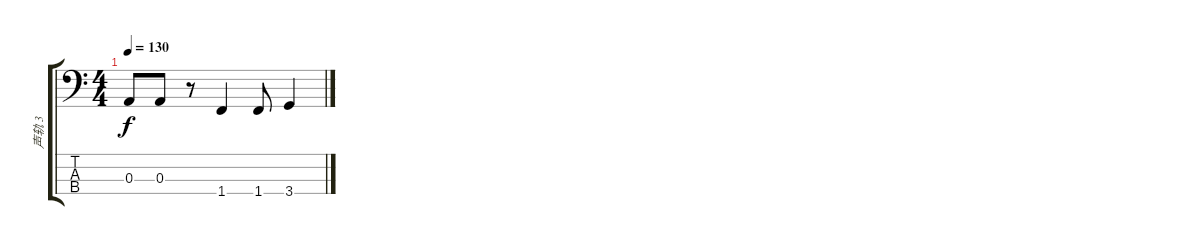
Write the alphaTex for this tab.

\track ("声轨 3" "声轨 3") {instrument electricbassfinger}
\staff {score tabs}
\tuning (G2 D2 A1 E1) {hide}
\ts (4 4)
\tempo 130
\clef f4
\ks c
0.3.8{dy f} 0.3.8 r.8 1.4.4 1.4.8 3.4.4
